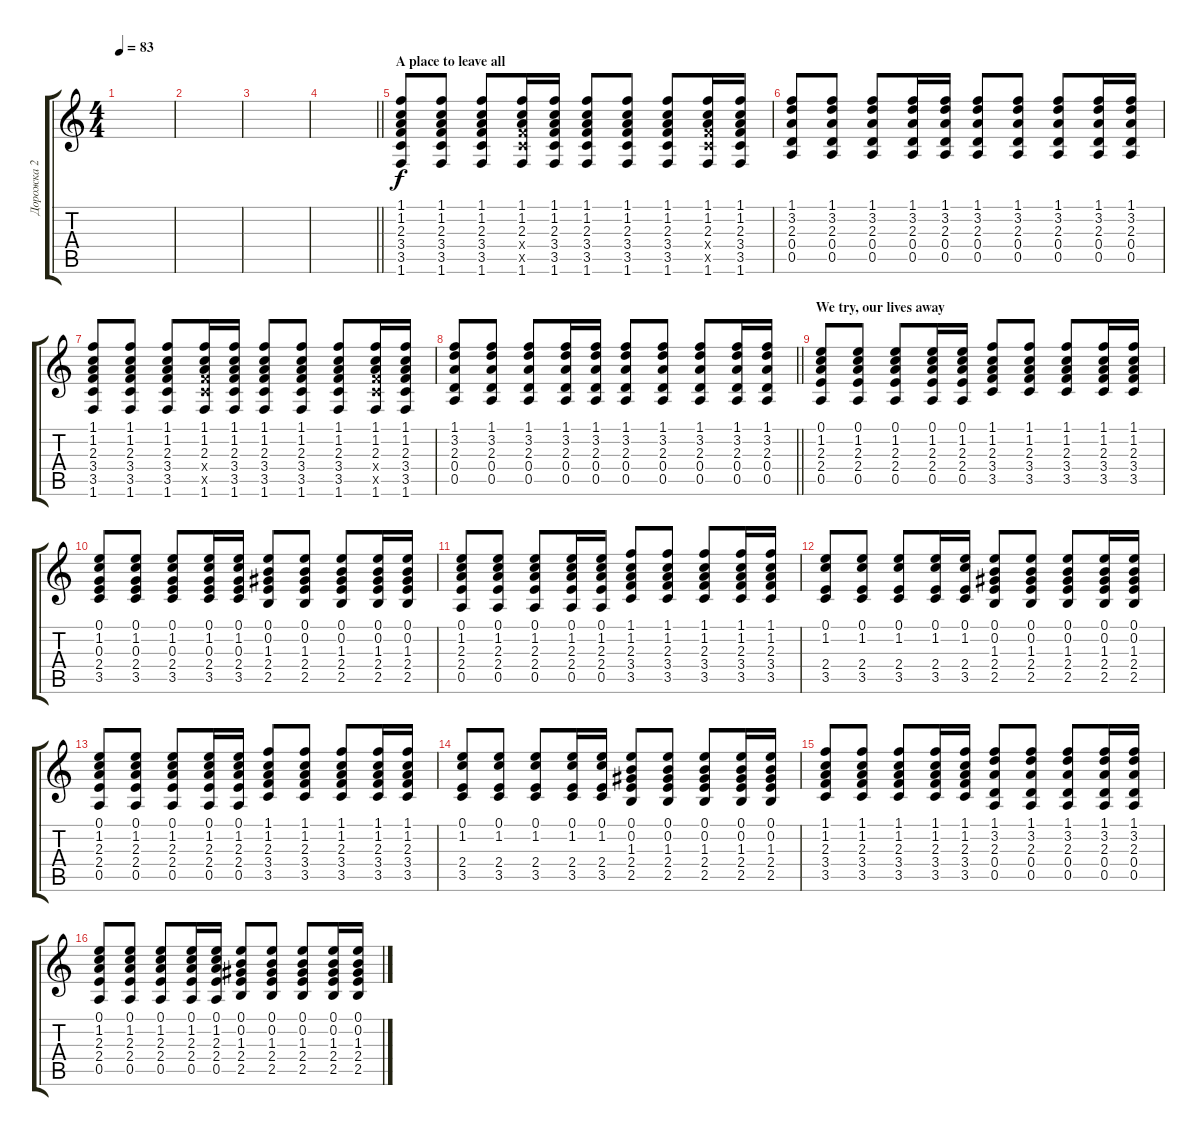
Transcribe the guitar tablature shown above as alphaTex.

\track ("Дорожка 2" "Дорожка 2") {instrument acousticguitarsteel}
\staff {score tabs}
\tuning (E4 B3 G3 D3 A2 E2) {hide}
\ts (4 4)
\tempo 83
\clef g2
\ks c
|
|
|
\barLineRight lightlight
|
\section ("" "A place to leave all")
(1.1 1.2 2.3 3.4 3.5 1.6).8 (1.1 1.2 2.3 3.4 3.5 1.6).8 (1.1 1.2 2.3 3.4 3.5 1.6).8 (1.1 1.2 2.3 3.4{x} 3.5{x} 1.6).16 (1.1 1.2 2.3 3.4 3.5 1.6).16 (1.1 1.2 2.3 3.4 3.5 1.6).8 (1.1 1.2 2.3 3.4 3.5 1.6).8 (1.1 1.2 2.3 3.4 3.5 1.6).8 (1.1 1.2 2.3 3.4{x} 3.5{x} 1.6).16 (1.1 1.2 2.3 3.4 3.5 1.6).16 |
(1.1 3.2 2.3 0.4 0.5).8 (1.1 3.2 2.3 0.4 0.5).8 (1.1 3.2 2.3 0.4 0.5).8 (1.1 3.2 2.3 0.4 0.5).16 (1.1 3.2 2.3 0.4 0.5).16 (1.1 3.2 2.3 0.4 0.5).8 (1.1 3.2 2.3 0.4 0.5).8 (1.1 3.2 2.3 0.4 0.5).8 (1.1 3.2 2.3 0.4 0.5).16 (1.1 3.2 2.3 0.4 0.5).16 |
(1.1 1.2 2.3 3.4 3.5 1.6).8 (1.1 1.2 2.3 3.4 3.5 1.6).8 (1.1 1.2 2.3 3.4 3.5 1.6).8 (1.1 1.2 2.3 3.4{x} 3.5{x} 1.6).16 (1.1 1.2 2.3 3.4 3.5 1.6).16 (1.1 1.2 2.3 3.4 3.5 1.6).8 (1.1 1.2 2.3 3.4 3.5 1.6).8 (1.1 1.2 2.3 3.4 3.5 1.6).8 (1.1 1.2 2.3 3.4{x} 3.5{x} 1.6).16 (1.1 1.2 2.3 3.4 3.5 1.6).16 |
\barLineRight lightlight
(1.1 3.2 2.3 0.4 0.5).8 (1.1 3.2 2.3 0.4 0.5).8 (1.1 3.2 2.3 0.4 0.5).8 (1.1 3.2 2.3 0.4 0.5).16 (1.1 3.2 2.3 0.4 0.5).16 (1.1 3.2 2.3 0.4 0.5).8 (1.1 3.2 2.3 0.4 0.5).8 (1.1 3.2 2.3 0.4 0.5).8 (1.1 3.2 2.3 0.4 0.5).16 (1.1 3.2 2.3 0.4 0.5).16 |
\section ("" "We try, our lives away")
(0.1 1.2 2.3 2.4 0.5).8 (0.1 1.2 2.3 2.4 0.5).8 (0.1 1.2 2.3 2.4 0.5).8 (0.1 1.2 2.3 2.4 0.5).16 (0.1 1.2 2.3 2.4 0.5).16 (1.1 1.2 2.3 3.4 3.5).8 (1.1 1.2 2.3 3.4 3.5).8 (1.1 1.2 2.3 3.4 3.5).8 (1.1 1.2 2.3 3.4 3.5).16 (1.1 1.2 2.3 3.4 3.5).16 |
(0.1 1.2 0.3 2.4 3.5).8 (0.1 1.2 0.3 2.4 3.5).8 (0.1 1.2 0.3 2.4 3.5).8 (0.1 1.2 0.3 2.4 3.5).16 (0.1 1.2 0.3 2.4 3.5).16 (0.1 0.2 1.3 2.4 2.5).8 (0.1 0.2 1.3 2.4 2.5).8 (0.1 0.2 1.3 2.4 2.5).8 (0.1 0.2 1.3 2.4 2.5).16 (0.1 0.2 1.3 2.4 2.5).16 |
(0.1 1.2 2.3 2.4 0.5).8 (0.1 1.2 2.3 2.4 0.5).8 (0.1 1.2 2.3 2.4 0.5).8 (0.1 1.2 2.3 2.4 0.5).16 (0.1 1.2 2.3 2.4 0.5).16 (1.1 1.2 2.3 3.4 3.5).8 (1.1 1.2 2.3 3.4 3.5).8 (1.1 1.2 2.3 3.4 3.5).8 (1.1 1.2 2.3 3.4 3.5).16 (1.1 1.2 2.3 3.4 3.5).16 |
(0.1 1.2 2.4 3.5).8 (0.1 1.2 2.4 3.5).8 (0.1 1.2 2.4 3.5).8 (0.1 1.2 2.4 3.5).16 (0.1 1.2 2.4 3.5).16 (0.1 0.2 1.3 2.4 2.5).8 (0.1 0.2 1.3 2.4 2.5).8 (0.1 0.2 1.3 2.4 2.5).8 (0.1 0.2 1.3 2.4 2.5).16 (0.1 0.2 1.3 2.4 2.5).16 |
(0.1 1.2 2.3 2.4 0.5).8 (0.1 1.2 2.3 2.4 0.5).8 (0.1 1.2 2.3 2.4 0.5).8 (0.1 1.2 2.3 2.4 0.5).16 (0.1 1.2 2.3 2.4 0.5).16 (1.1 1.2 2.3 3.4 3.5).8 (1.1 1.2 2.3 3.4 3.5).8 (1.1 1.2 2.3 3.4 3.5).8 (1.1 1.2 2.3 3.4 3.5).16 (1.1 1.2 2.3 3.4 3.5).16 |
(0.1 1.2 2.4 3.5).8 (0.1 1.2 2.4 3.5).8 (0.1 1.2 2.4 3.5).8 (0.1 1.2 2.4 3.5).16 (0.1 1.2 2.4 3.5).16 (0.1 0.2 1.3 2.4 2.5).8 (0.1 0.2 1.3 2.4 2.5).8 (0.1 0.2 1.3 2.4 2.5).8 (0.1 0.2 1.3 2.4 2.5).16 (0.1 0.2 1.3 2.4 2.5).16 |
(1.1 1.2 2.3 3.4 3.5).8 (1.1 1.2 2.3 3.4 3.5).8 (1.1 1.2 2.3 3.4 3.5).8 (1.1 1.2 2.3 3.4 3.5).16 (1.1 1.2 2.3 3.4 3.5).16 (1.1 3.2 2.3 0.4 0.5).8 (1.1 3.2 2.3 0.4 0.5).8 (1.1 3.2 2.3 0.4 0.5).8 (1.1 3.2 2.3 0.4 0.5).16 (1.1 3.2 2.3 0.4 0.5).16 |
(0.1 1.2 2.3 2.4 0.5).8 (0.1 1.2 2.3 2.4 0.5).8 (0.1 1.2 2.3 2.4 0.5).8 (0.1 1.2 2.3 2.4 0.5).16 (0.1 1.2 2.3 2.4 0.5).16 (0.1 0.2 1.3 2.4 2.5).8 (0.1 0.2 1.3 2.4 2.5).8 (0.1 0.2 1.3 2.4 2.5).8 (0.1 0.2 1.3 2.4 2.5).16 (0.1 0.2 1.3 2.4 2.5).16
